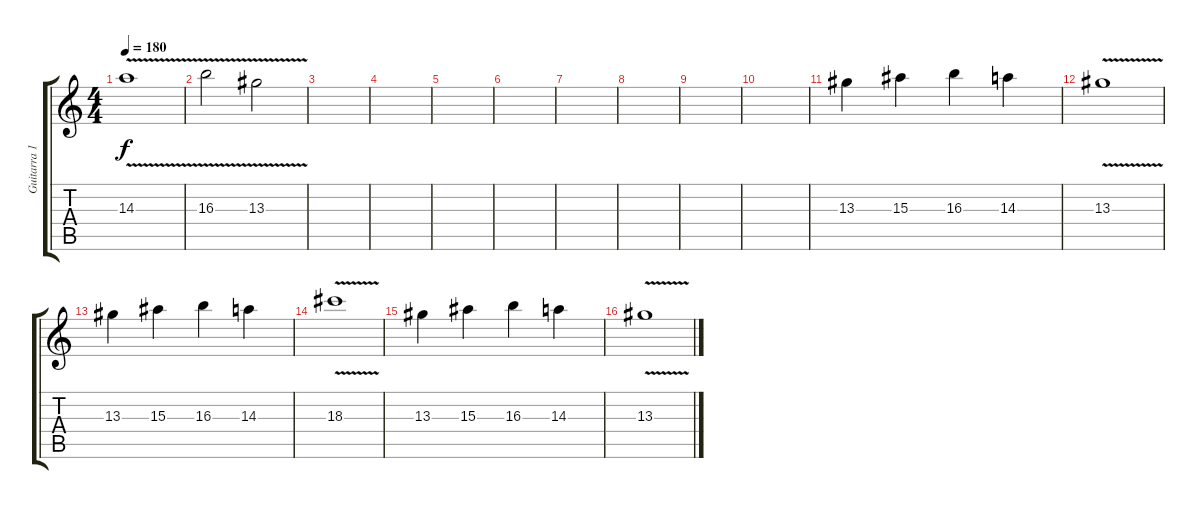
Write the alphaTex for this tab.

\track ("Guitarra 1 (Delay)" "Guitarra 1") {instrument overdrivenguitar}
\staff {score tabs}
\tuning (E4 B3 G3 D3 A2 E2) {hide}
\ts (4 4)
\tempo 180
\clef g2
\ks c
14.3{v}.1{dy f} |
16.3{v}.2 13.3{v}.2 |
|
|
|
|
|
|
|
|
13.3.4 15.3.4 16.3.4 14.3.4 |
13.3{v}.1 |
13.3.4 15.3.4 16.3.4 14.3.4 |
18.3{v}.1 |
13.3.4 15.3.4 16.3.4 14.3.4 |
13.3{v}.1
